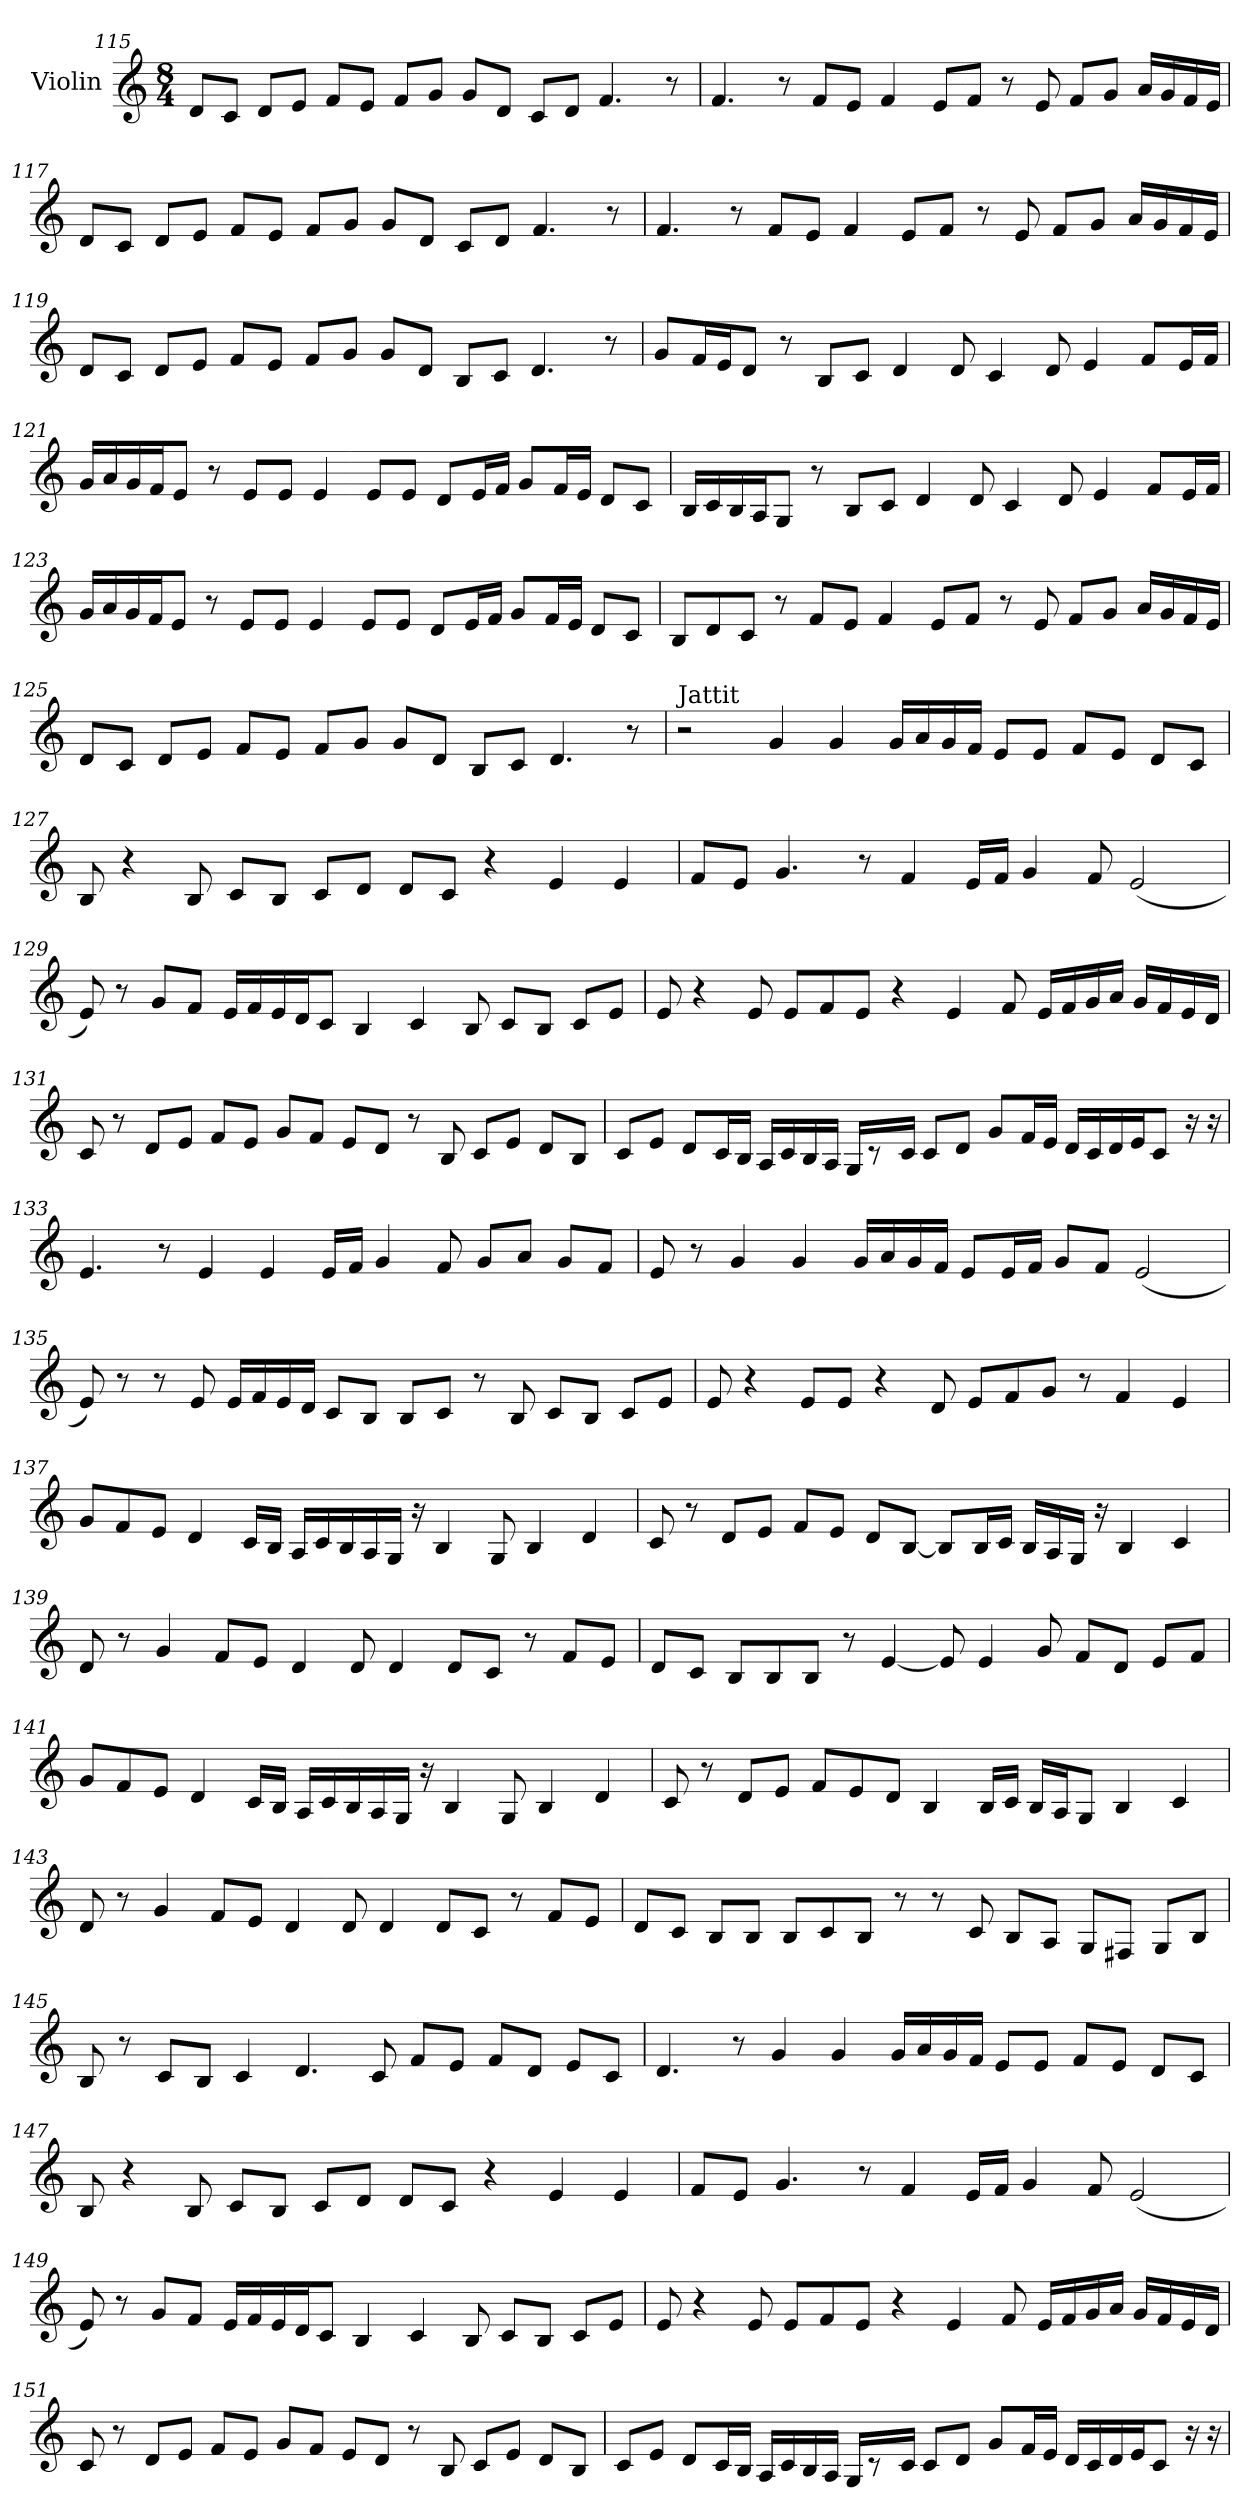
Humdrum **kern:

**kern
*part1
*staff1
*I"Violin
!!LO:LB:g=z
*clefG2
*k[]
*M8/4
=115
8d/L
8c/J
8d/L
8e/J
8f/L
8e/J
8f/L
8g/J
8g/L
8d/J
8c/L
8d/J
4.f/
8r
=116
4.f/
8r
8f/L
8e/J
4f/
8e/L
8f/J
8r
8e/
8f/L
8g/J
16a/LL
16g/
16f/
16e/JJ
!!LO:PB:g=z
=117
8d/L
8c/J
8d/L
8e/J
8f/L
8e/J
8f/L
8g/J
8g/L
8d/J
8c/L
8d/J
4.f/
8r
=118
4.f/
8r
8f/L
8e/J
4f/
8e/L
8f/J
8r
8e/
8f/L
8g/J
16a/LL
16g/
16f/
16e/JJ
!!LO:LB:g=z
=119
8d/L
8c/J
8d/L
8e/J
8f/L
8e/J
8f/L
8g/J
8g/L
8d/J
8B/L
8c/J
4.d/
8r
=120
8g/L
16f/L
16e/J
8d/J
8r
8B/L
8c/J
4d/
8d/
4c/
8d/
4e/
8f/L
16e/L
16f/JJ
!!LO:LB:g=z
=121
16g/LL
16a/
16g/
16f/J
8e/J
8r
8e/L
8e/J
4e/
8e/L
8e/J
8d/L
16e/L
16f/JJ
8g/L
16f/L
16e/JJ
8d/L
8c/J
=122
16B/LL
16c/
16B/
16A/J
8G/J
8r
8B/L
8c/J
4d/
8d/
4c/
8d/
4e/
8f/L
16e/L
16f/JJ
!!LO:LB:g=z
=123
16g/LL
16a/
16g/
16f/J
8e/J
8r
8e/L
8e/J
4e/
8e/L
8e/J
8d/L
16e/L
16f/JJ
8g/L
16f/L
16e/JJ
8d/L
8c/J
=124
8B/L
8d/
8c/J
8r
8f/L
8e/J
4f/
8e/L
8f/J
8r
8e/
8f/L
8g/J
16a/LL
16g/
16f/
16e/JJ
!!LO:LB:g=z
=125
8d/L
8c/J
8d/L
8e/J
8f/L
8e/J
8f/L
8g/J
8g/L
8d/J
8B/L
8c/J
4.d/
8r
=126
*MM60
!LO:TX:a:t=Jattit
2r
4g/
4g/
16g/LL
16a/
16g/
16f/JJ
8e/L
8e/J
8f/L
8e/J
8d/L
8c/J
!!LO:LB:g=z
=127
8B/
4r
8B/
8c/L
8B/J
8c/L
8d/J
8d/L
8c/J
4r
4e/
4e/
=128
8f/L
8e/J
4.g/
8r
4f/
16e/LL
16f/JJ
4g/
8f/
(<2e/
!!LO:LB:g=z
=129
8e/)
8r
8g/L
8f/J
16e/LL
16f/
16e/
16d/J
8c/J
4B/
4c/
8B/
8c/L
8B/J
8c/L
8e/J
=130
8e/
4r
8e/
8e/L
8f/
8e/J
4r
4e/
8f/
16e/LL
16f/
16g/
16a/JJ
16g/LL
16f/
16e/
16d/JJ
!!LO:LB:g=z
=131
8c/
8r
8d/L
8e/J
8f/L
8e/J
8g/L
8f/J
8e/L
8d/J
8r
8B/
8c/L
8e/J
8d/L
8B/J
!!LO:PB:g=z
=132
8c/L
8e/J
8d/L
16c/L
16B/JJ
16A/LL
16c/
16B/
16A/JJ
16G/LL
8r
16c/JJ
8c/L
8d/J
8g/L
16f/L
16e/JJ
16d/LL
16c/
16d/
16e/J
8c/J
16r
16r
!!LO:PB:g=z
=133
4.e/
8r
4e/
4e/
16e/LL
16f/JJ
4g/
8f/
8g/L
8a/J
8g/L
8f/J
=134
8e/
8r
4g/
4g/
16g/LL
16a/
16g/
16f/JJ
8e/L
16e/L
16f/JJ
8g/L
8f/J
(<2e/
!!LO:LB:g=z
=135
8e/)
8r
8r
8e/
16e/LL
16f/
16e/
16d/JJ
8c/L
8B/J
8B/L
8c/J
8r
8B/
8c/L
8B/J
8c/L
8e/J
=136
8e/
4r
8e/L
8e/J
4r
8d/
8e/L
8f/
8g/J
8r
4f/
4e/
!!LO:LB:g=z
=137
8g/L
8f/
8e/J
4d/
16c/LL
16B/JJ
16A/LL
16c/
16B/
16A/
16G/JJ
16r
4B/
8G/
4B/
4d/
!!LO:LB:g=z
=138
8c/
8r
8d/L
8e/J
8f/L
8e/J
8d/L
[8B/J
8B/L]
16B/L
16c/JJ
16B/LL
16A/
16G/JJ
16r
4B/
4c/
!!LO:LB:g=z
=139
8d/
8r
4g/
8f/L
8e/J
4d/
8d/
4d/
8d/L
8c/J
8r
8f/L
8e/J
=140
8d/L
8c/J
8B/L
8B/
8B/J
8r
[4e/
8e/]
4e/
8g/
8f/L
8d/J
8e/L
8f/J
!!LO:LB:g=z
=141
8g/L
8f/
8e/J
4d/
16c/LL
16B/JJ
16A/LL
16c/
16B/
16A/
16G/JJ
16r
4B/
8G/
4B/
4d/
=142
8c/
8r
8d/L
8e/J
8f/L
8e/
8d/J
4B/
16B/LL
16c/JJ
16B/LL
16A/J
8G/J
4B/
4c/
!!LO:LB:g=z
=143
8d/
8r
4g/
8f/L
8e/J
4d/
8d/
4d/
8d/L
8c/J
8r
8f/L
8e/J
=144
8d/L
8c/J
8B/L
8B/J
8B/L
8c/
8B/J
8r
8r
8c/
8B/L
8A/J
8G/L
8F#X/J
8G/L
8B/J
!!LO:LB:g=z
=145
8B/
8r
8c/L
8B/J
4c/
4.d/
8c/
8f/L
8e/J
8f/L
8d/J
8e/L
8c/J
=146
4.d/
8r
4g/
4g/
16g/LL
16a/
16g/
16f/JJ
8e/L
8e/J
8f/L
8e/J
8d/L
8c/J
!!LO:PB:g=z
=147
8B/
4r
8B/
8c/L
8B/J
8c/L
8d/J
8d/L
8c/J
4r
4e/
4e/
=148
8f/L
8e/J
4.g/
8r
4f/
16e/LL
16f/JJ
4g/
8f/
(<2e/
!!LO:PB:g=z
=149
8e/)
8r
8g/L
8f/J
16e/LL
16f/
16e/
16d/J
8c/J
4B/
4c/
8B/
8c/L
8B/J
8c/L
8e/J
=150
8e/
4r
8e/
8e/L
8f/
8e/J
4r
4e/
8f/
16e/LL
16f/
16g/
16a/JJ
16g/LL
16f/
16e/
16d/JJ
!!LO:LB:g=z
=151
8c/
8r
8d/L
8e/J
8f/L
8e/J
8g/L
8f/J
8e/L
8d/J
8r
8B/
8c/L
8e/J
8d/L
8B/J
!!LO:LB:g=z
=152
8c/L
8e/J
8d/L
16c/L
16B/JJ
16A/LL
16c/
16B/
16A/JJ
16G/LL
8r
16c/JJ
8c/L
8d/J
8g/L
16f/L
16e/JJ
16d/LL
16c/
16d/
16e/J
8c/J
16r
16r
=
*-
